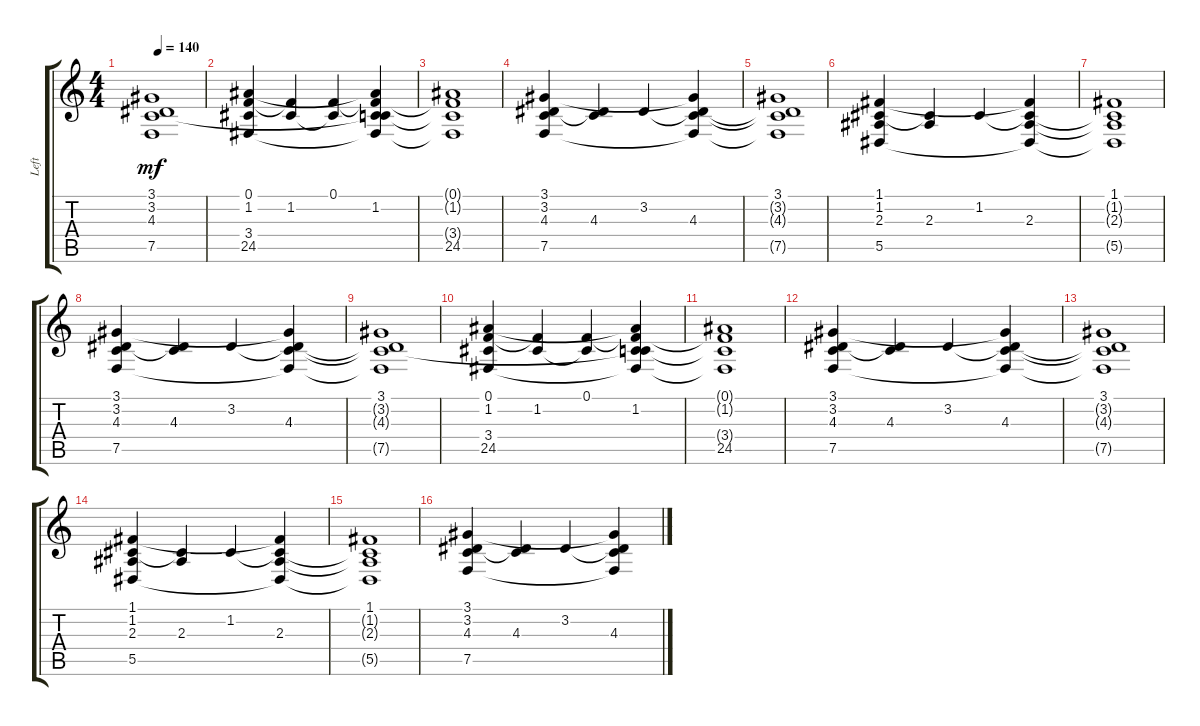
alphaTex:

\track ("Left" "Left") {instrument acousticgrandpiano}
\staff {score tabs}
\tuning (F4 C4 Ab3 Eb3 Bb2 F2) {hide}
\ts (4 4)
\tempo 140
\clef g2
\ks c
(3.1 3.2{t} 4.3{t} 7.5{t}).1{dy mf} |
(0.1 1.2 3.4 24.5).4 (0.1{t} 1.2).4 (0.1 1.2{t}).4 (0.1{t} 1.2 4.3{t} 3.4{t} 24.5{t}).4 |
(0.1{t} 1.2{t} 3.4{t} 24.5).1 |
(3.1 3.2 4.3 7.5).4 (3.2{t} 4.3).4 3.2.4 (3.1{t} 3.2{t} 4.3 7.5{t}).4 |
(3.1 3.2{t} 4.3{t} 7.5{t}).1 |
(1.1 1.2 2.3 5.5).4 (1.2{t} 2.3).4 1.2.4 (1.1{t} 1.2{t} 2.3 5.5{t}).4 |
(1.1 1.2{t} 2.3{t} 5.5{t}).1 |
(3.1 3.2 4.3 7.5).4 (3.2{t} 4.3).4 3.2.4 (3.1{t} 3.2{t} 4.3 7.5{t}).4 |
(3.1 3.2{t} 4.3{t} 7.5{t}).1 |
(0.1 1.2 3.4 24.5).4 (0.1{t} 1.2).4 (0.1 1.2{t}).4 (0.1{t} 1.2 4.3{t} 3.4{t} 24.5{t}).4 |
(0.1{t} 1.2{t} 3.4{t} 24.5).1 |
(3.1 3.2 4.3 7.5).4 (3.2{t} 4.3).4 3.2.4 (3.1{t} 3.2{t} 4.3 7.5{t}).4 |
(3.1 3.2{t} 4.3{t} 7.5{t}).1 |
(1.1 1.2 2.3 5.5).4 (1.2{t} 2.3).4 1.2.4 (1.1{t} 1.2{t} 2.3 5.5{t}).4 |
(1.1 1.2{t} 2.3{t} 5.5{t}).1 |
(3.1 3.2 4.3 7.5).4 (3.2{t} 4.3).4 3.2.4 (3.1{t} 3.2{t} 4.3 7.5{t}).4
